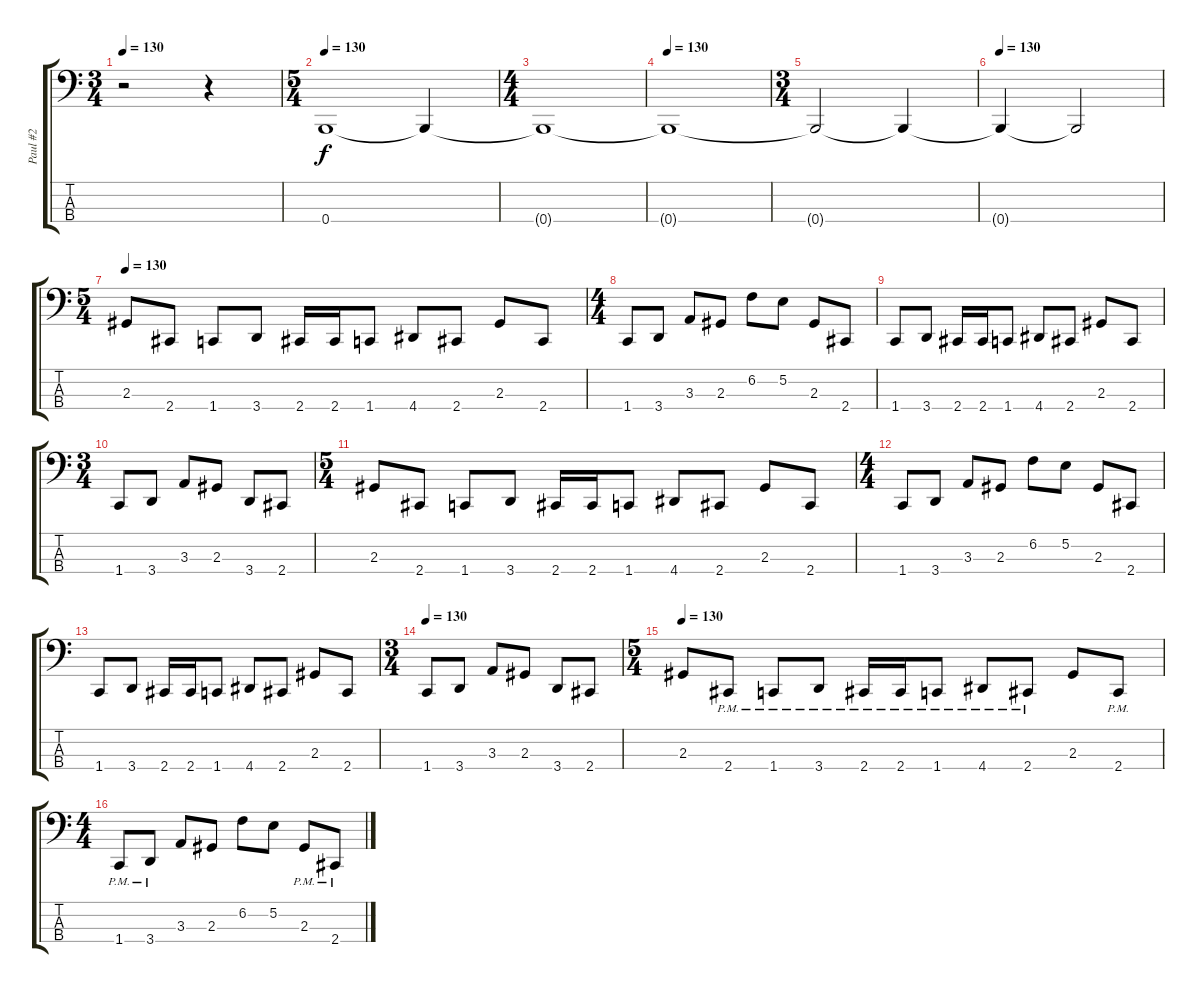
\track ("Paul #2" "Paul #2") {instrument electricbasspick}
\staff {score tabs}
\tuning (E2 B1 Gb1 B0) {hide}
\ts (3 4)
\tempo 130
\clef f4
\ks c
r.2{dy f} r.4 |
\ts (5 4)
\tempo 130
0.4.1 0.4{t}.4 |
\ts (4 4)
0.4{t}.1 |
\tempo 130
0.4{t}.1 |
\ts (3 4)
0.4{t}.2 0.4{t}.4 |
\tempo 130
0.4{t}.4 0.4{t}.2 |
\ts (5 4)
\tempo 130
2.3.8 2.4.8 1.4.8 3.4.8 2.4.16 2.4.16 1.4.8 4.4.8 2.4.8 2.3.8 2.4.8 |
\ts (4 4)
1.4.8 3.4.8 3.3.8 2.3.8 6.2.8 5.2.8 2.3.8 2.4.8 |
1.4.8 3.4.8 2.4.16 2.4.16 1.4.8 4.4.8 2.4.8 2.3.8 2.4.8 |
\ts (3 4)
1.4.8 3.4.8 3.3.8 2.3.8 3.4.8 2.4.8 |
\ts (5 4)
2.3.8 2.4.8 1.4.8 3.4.8 2.4.16 2.4.16 1.4.8 4.4.8 2.4.8 2.3.8 2.4.8 |
\ts (4 4)
1.4.8 3.4.8 3.3.8 2.3.8 6.2.8 5.2.8 2.3.8 2.4.8 |
1.4.8 3.4.8 2.4.16 2.4.16 1.4.8 4.4.8 2.4.8 2.3.8 2.4.8 |
\ts (3 4)
\tempo 130
1.4.8 3.4.8 3.3.8 2.3.8 3.4.8 2.4.8 |
\ts (5 4)
\tempo 130
2.3.8 2.4{pm}.8 1.4{pm}.8 3.4{pm}.8 2.4{pm}.16 2.4{pm}.16 1.4{pm}.8 4.4{pm}.8 2.4{pm}.8 2.3.8 2.4{pm}.8 |
\ts (4 4)
1.4{pm}.8 3.4{pm}.8 3.3.8 2.3.8 6.2.8 5.2.8 2.3{pm}.8 2.4{pm}.8
